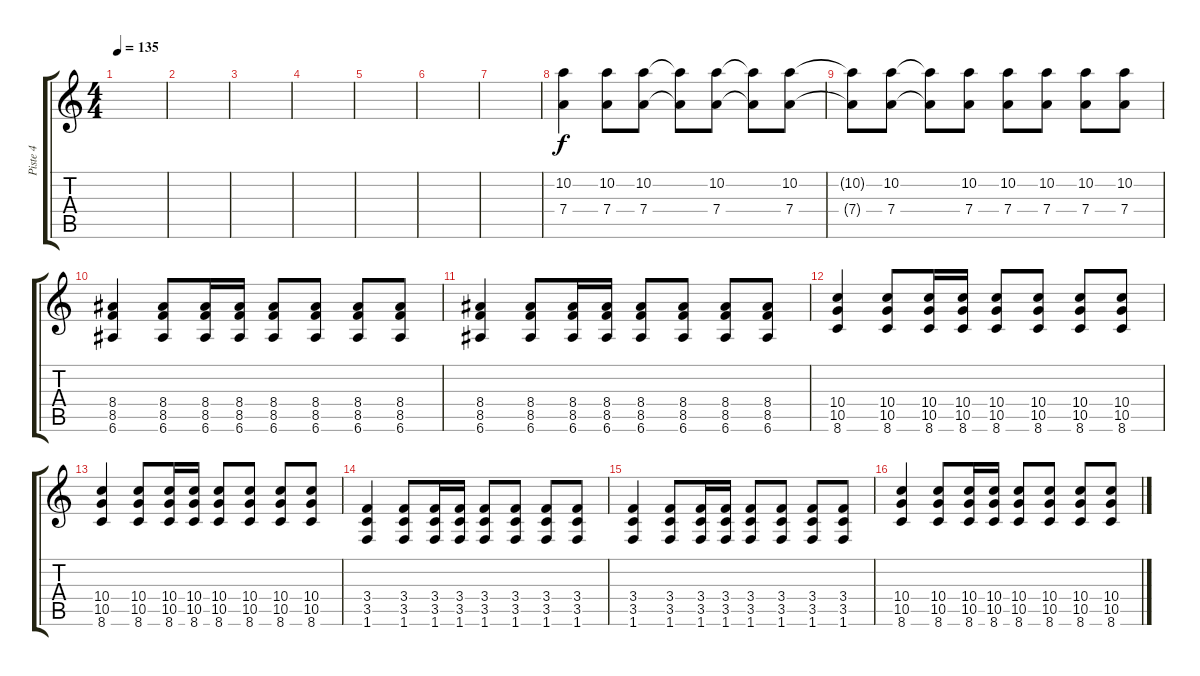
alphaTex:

\track ("Piste 4" "Piste 4") {instrument distortionguitar}
\staff {score tabs}
\tuning (E4 B3 G3 D3 A2 E2) {hide}
\ts (4 4)
\tempo 135
\clef g2
\ks c
|
|
|
|
|
|
|
(10.2 7.4).4 (10.2 7.4).8 (10.2 7.4).8 (10.2{t} 7.4{t}).8 (10.2 7.4).8 (10.2{t} 7.4{t}).8 (10.2 7.4).8 |
(10.2{t} 7.4{t}).8 (10.2 7.4).8 (10.2{t} 7.4{t}).8 (10.2 7.4).8 (10.2 7.4).8 (10.2 7.4).8 (10.2 7.4).8 (10.2 7.4).8 |
(8.4 8.5 6.6).4 (8.4 8.5 6.6).8 (8.4 8.5 6.6).16 (8.4 8.5 6.6).16 (8.4 8.5 6.6).8 (8.4 8.5 6.6).8 (8.4 8.5 6.6).8 (8.4 8.5 6.6).8 |
(8.4 8.5 6.6).4 (8.4 8.5 6.6).8 (8.4 8.5 6.6).16 (8.4 8.5 6.6).16 (8.4 8.5 6.6).8 (8.4 8.5 6.6).8 (8.4 8.5 6.6).8 (8.4 8.5 6.6).8 |
(10.4 10.5 8.6).4 (10.4 10.5 8.6).8 (10.4 10.5 8.6).16 (10.4 10.5 8.6).16 (10.4 10.5 8.6).8 (10.4 10.5 8.6).8 (10.4 10.5 8.6).8 (10.4 10.5 8.6).8 |
(10.4 10.5 8.6).4 (10.4 10.5 8.6).8 (10.4 10.5 8.6).16 (10.4 10.5 8.6).16 (10.4 10.5 8.6).8 (10.4 10.5 8.6).8 (10.4 10.5 8.6).8 (10.4 10.5 8.6).8 |
(3.4 3.5 1.6).4 (3.4 3.5 1.6).8 (3.4 3.5 1.6).16 (3.4 3.5 1.6).16 (3.4 3.5 1.6).8 (3.4 3.5 1.6).8 (3.4 3.5 1.6).8 (3.4 3.5 1.6).8 |
(3.4 3.5 1.6).4 (3.4 3.5 1.6).8 (3.4 3.5 1.6).16 (3.4 3.5 1.6).16 (3.4 3.5 1.6).8 (3.4 3.5 1.6).8 (3.4 3.5 1.6).8 (3.4 3.5 1.6).8 |
(10.4 10.5 8.6).4 (10.4 10.5 8.6).8 (10.4 10.5 8.6).16 (10.4 10.5 8.6).16 (10.4 10.5 8.6).8 (10.4 10.5 8.6).8 (10.4 10.5 8.6).8 (10.4 10.5 8.6).8
